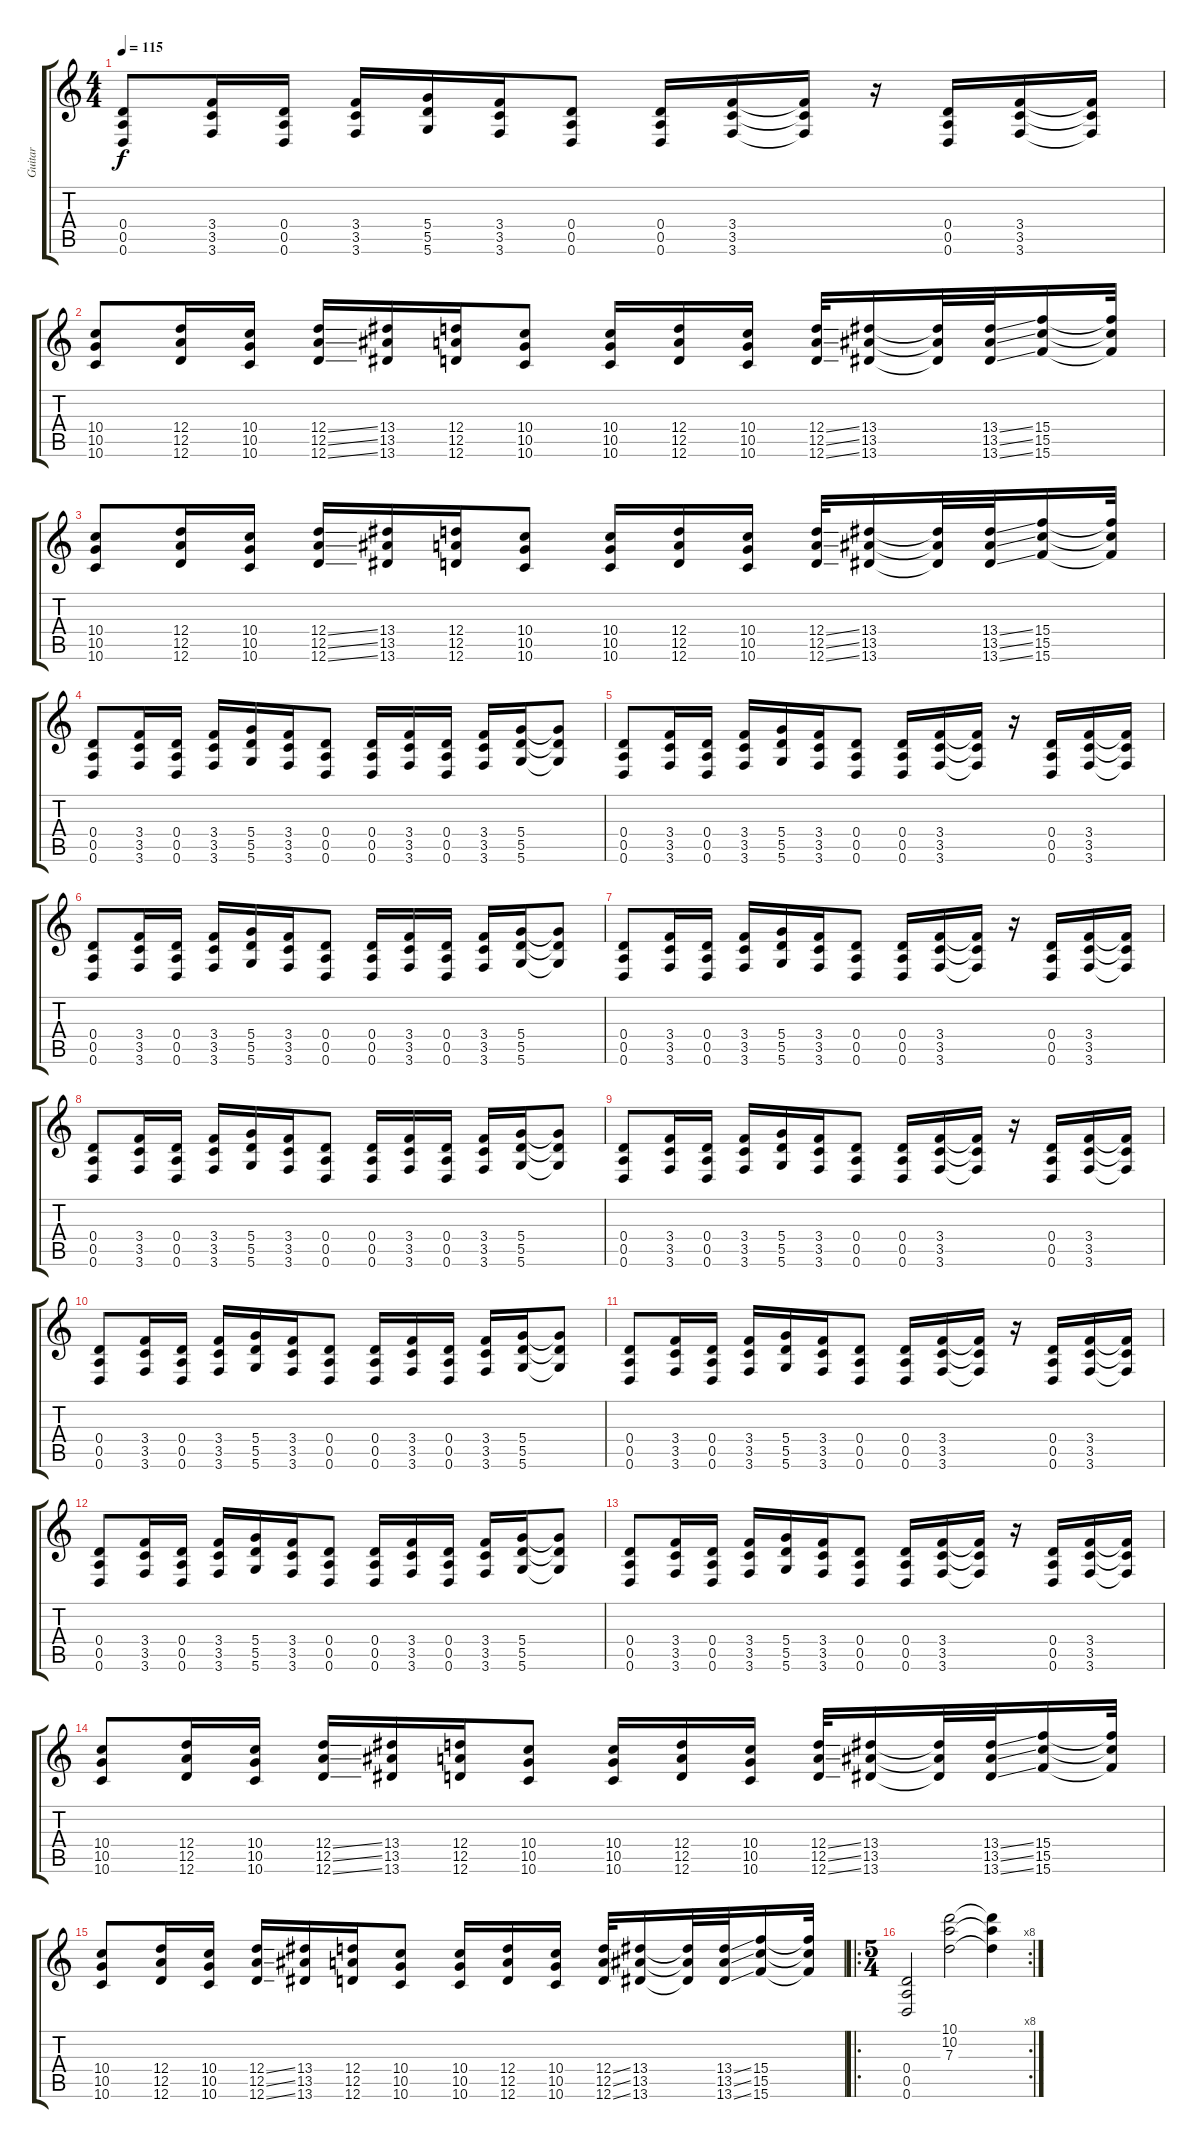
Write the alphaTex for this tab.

\track ("Guitar" "Guitar") {instrument overdrivenguitar}
\staff {score tabs}
\tuning (E4 B3 G3 D3 A2 D2) {hide}
\ts (4 4)
\tempo 115
\clef g2
\ks c
(0.4 0.5 0.6).8{dy f} (3.4 3.5 3.6).16 (0.4 0.5 0.6).16 (3.4 3.5 3.6).16 (5.4 5.5 5.6).16 (3.4 3.5 3.6).16 (0.4 0.5 0.6).8 (0.4 0.5 0.6).16 (3.4 3.5 3.6).16 (3.4{t} 3.5{t} 3.6{t}).16 r.16 (0.4 0.5 0.6).16 (3.4 3.5 3.6).16 (3.4{t} 3.5{t} 3.6{t}).16 |
(10.4 10.5 10.6).8 (12.4 12.5 12.6).16 (10.4 10.5 10.6).16 (12.4{ss} 12.5{ss} 12.6{ss}).16 (13.4 13.5 13.6).16 (12.4 12.5 12.6).16 (10.4 10.5 10.6).8 (10.4 10.5 10.6).16 (12.4 12.5 12.6).16 (10.4 10.5 10.6).16 (12.4{ss} 12.5{ss} 12.6{ss}).32 (13.4 13.5 13.6).16 (13.4{t} 13.5{t} 13.6{t}).32 (13.4{ss} 13.5{ss} 13.6{ss}).32 (15.4 15.5 15.6).16 (15.4{t} 15.5{t} 15.6{t}).32 |
(10.4 10.5 10.6).8 (12.4 12.5 12.6).16 (10.4 10.5 10.6).16 (12.4{ss} 12.5{ss} 12.6{ss}).16 (13.4 13.5 13.6).16 (12.4 12.5 12.6).16 (10.4 10.5 10.6).8 (10.4 10.5 10.6).16 (12.4 12.5 12.6).16 (10.4 10.5 10.6).16 (12.4{ss} 12.5{ss} 12.6{ss}).32 (13.4 13.5 13.6).16 (13.4{t} 13.5{t} 13.6{t}).32 (13.4{ss} 13.5{ss} 13.6{ss}).32 (15.4 15.5 15.6).16 (15.4{t} 15.5{t} 15.6{t}).32 |
(0.4 0.5 0.6).8 (3.4 3.5 3.6).16 (0.4 0.5 0.6).16 (3.4 3.5 3.6).16 (5.4 5.5 5.6).16 (3.4 3.5 3.6).16 (0.4 0.5 0.6).8 (0.4 0.5 0.6).16 (3.4 3.5 3.6).16 (0.4 0.5 0.6).16 (3.4 3.5 3.6).16 (5.4 5.5 5.6).16 (5.4{t} 5.5{t} 5.6{t}).8 |
(0.4 0.5 0.6).8 (3.4 3.5 3.6).16 (0.4 0.5 0.6).16 (3.4 3.5 3.6).16 (5.4 5.5 5.6).16 (3.4 3.5 3.6).16 (0.4 0.5 0.6).8 (0.4 0.5 0.6).16 (3.4 3.5 3.6).16 (3.4{t} 3.5{t} 3.6{t}).16 r.16 (0.4 0.5 0.6).16 (3.4 3.5 3.6).16 (3.4{t} 3.5{t} 3.6{t}).16 |
(0.4 0.5 0.6).8 (3.4 3.5 3.6).16 (0.4 0.5 0.6).16 (3.4 3.5 3.6).16 (5.4 5.5 5.6).16 (3.4 3.5 3.6).16 (0.4 0.5 0.6).8 (0.4 0.5 0.6).16 (3.4 3.5 3.6).16 (0.4 0.5 0.6).16 (3.4 3.5 3.6).16 (5.4 5.5 5.6).16 (5.4{t} 5.5{t} 5.6{t}).8 |
(0.4 0.5 0.6).8 (3.4 3.5 3.6).16 (0.4 0.5 0.6).16 (3.4 3.5 3.6).16 (5.4 5.5 5.6).16 (3.4 3.5 3.6).16 (0.4 0.5 0.6).8 (0.4 0.5 0.6).16 (3.4 3.5 3.6).16 (3.4{t} 3.5{t} 3.6{t}).16 r.16 (0.4 0.5 0.6).16 (3.4 3.5 3.6).16 (3.4{t} 3.5{t} 3.6{t}).16 |
(0.4 0.5 0.6).8 (3.4 3.5 3.6).16 (0.4 0.5 0.6).16 (3.4 3.5 3.6).16 (5.4 5.5 5.6).16 (3.4 3.5 3.6).16 (0.4 0.5 0.6).8 (0.4 0.5 0.6).16 (3.4 3.5 3.6).16 (0.4 0.5 0.6).16 (3.4 3.5 3.6).16 (5.4 5.5 5.6).16 (5.4{t} 5.5{t} 5.6{t}).8 |
(0.4 0.5 0.6).8 (3.4 3.5 3.6).16 (0.4 0.5 0.6).16 (3.4 3.5 3.6).16 (5.4 5.5 5.6).16 (3.4 3.5 3.6).16 (0.4 0.5 0.6).8 (0.4 0.5 0.6).16 (3.4 3.5 3.6).16 (3.4{t} 3.5{t} 3.6{t}).16 r.16 (0.4 0.5 0.6).16 (3.4 3.5 3.6).16 (3.4{t} 3.5{t} 3.6{t}).16 |
(0.4 0.5 0.6).8 (3.4 3.5 3.6).16 (0.4 0.5 0.6).16 (3.4 3.5 3.6).16 (5.4 5.5 5.6).16 (3.4 3.5 3.6).16 (0.4 0.5 0.6).8 (0.4 0.5 0.6).16 (3.4 3.5 3.6).16 (0.4 0.5 0.6).16 (3.4 3.5 3.6).16 (5.4 5.5 5.6).16 (5.4{t} 5.5{t} 5.6{t}).8 |
(0.4 0.5 0.6).8 (3.4 3.5 3.6).16 (0.4 0.5 0.6).16 (3.4 3.5 3.6).16 (5.4 5.5 5.6).16 (3.4 3.5 3.6).16 (0.4 0.5 0.6).8 (0.4 0.5 0.6).16 (3.4 3.5 3.6).16 (3.4{t} 3.5{t} 3.6{t}).16 r.16 (0.4 0.5 0.6).16 (3.4 3.5 3.6).16 (3.4{t} 3.5{t} 3.6{t}).16 |
(0.4 0.5 0.6).8 (3.4 3.5 3.6).16 (0.4 0.5 0.6).16 (3.4 3.5 3.6).16 (5.4 5.5 5.6).16 (3.4 3.5 3.6).16 (0.4 0.5 0.6).8 (0.4 0.5 0.6).16 (3.4 3.5 3.6).16 (0.4 0.5 0.6).16 (3.4 3.5 3.6).16 (5.4 5.5 5.6).16 (5.4{t} 5.5{t} 5.6{t}).8 |
(0.4 0.5 0.6).8 (3.4 3.5 3.6).16 (0.4 0.5 0.6).16 (3.4 3.5 3.6).16 (5.4 5.5 5.6).16 (3.4 3.5 3.6).16 (0.4 0.5 0.6).8 (0.4 0.5 0.6).16 (3.4 3.5 3.6).16 (3.4{t} 3.5{t} 3.6{t}).16 r.16 (0.4 0.5 0.6).16 (3.4 3.5 3.6).16 (3.4{t} 3.5{t} 3.6{t}).16 |
(10.4 10.5 10.6).8 (12.4 12.5 12.6).16 (10.4 10.5 10.6).16 (12.4{ss} 12.5{ss} 12.6{ss}).16 (13.4 13.5 13.6).16 (12.4 12.5 12.6).16 (10.4 10.5 10.6).8 (10.4 10.5 10.6).16 (12.4 12.5 12.6).16 (10.4 10.5 10.6).16 (12.4{ss} 12.5{ss} 12.6{ss}).32 (13.4 13.5 13.6).16 (13.4{t} 13.5{t} 13.6{t}).32 (13.4{ss} 13.5{ss} 13.6{ss}).32 (15.4 15.5 15.6).16 (15.4{t} 15.5{t} 15.6{t}).32 |
(10.4 10.5 10.6).8 (12.4 12.5 12.6).16 (10.4 10.5 10.6).16 (12.4{ss} 12.5{ss} 12.6{ss}).16 (13.4 13.5 13.6).16 (12.4 12.5 12.6).16 (10.4 10.5 10.6).8 (10.4 10.5 10.6).16 (12.4 12.5 12.6).16 (10.4 10.5 10.6).16 (12.4{ss} 12.5{ss} 12.6{ss}).32 (13.4 13.5 13.6).16 (13.4{t} 13.5{t} 13.6{t}).32 (13.4{ss} 13.5{ss} 13.6{ss}).32 (15.4 15.5 15.6).16 (15.4{t} 15.5{t} 15.6{t}).32 |
\ro
\rc 8
\ts (5 4)
(0.4 0.5 0.6).2 (10.1 10.2 7.3).2 (10.1{t} 10.2{t} 7.3{t}).4
